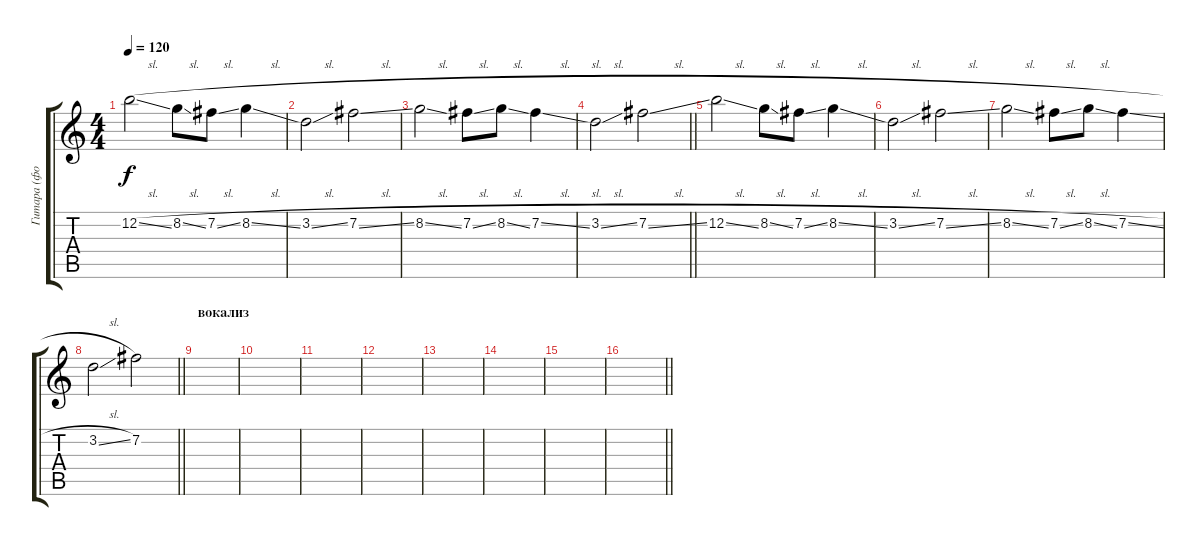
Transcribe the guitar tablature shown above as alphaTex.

\track ("Гитара (фон, соло)" "Гитара (фо") {instrument distortionguitar}
\staff {score tabs}
\tuning (E4 B3 G3 D3 A2 E2) {hide}
\ts (4 4)
\section ("" "")
\tempo 120
\clef g2
\ks c
12.2{sl}.2{dy f} 8.2{sl}.8 7.2{sl}.8 8.2{sl}.4 |
3.2{sl}.2 7.2{sl}.2 |
8.2{sl}.2 7.2{sl}.8 8.2{sl}.8 7.2{sl}.4 |
\barLineRight lightlight
3.2{sl}.2 7.2{sl}.2 |
12.2{sl}.2 8.2{sl}.8 7.2{sl}.8 8.2{sl}.4 |
3.2{sl}.2 7.2{sl}.2 |
8.2{sl}.2 7.2{sl}.8 8.2{sl}.8 7.2{sl}.4 |
\barLineRight lightlight
3.2{sl}.2 7.2.2 |
\section ("" "вокализ")
|
|
|
|
|
|
|
\barLineRight lightlight
